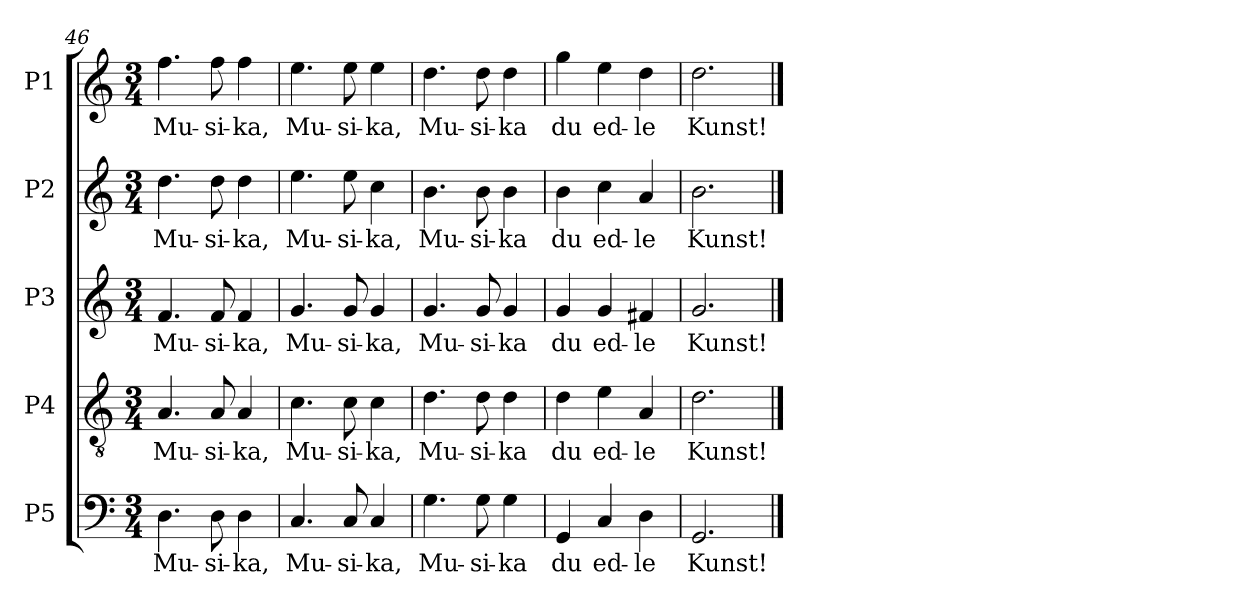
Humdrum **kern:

**kern	**text	**kern	**text	**kern	**text	**kern	**text	**kern	**text
*part5	*part5	*part4	*part4	*part3	*part3	*part2	*part2	*part1	*part1
*staff5	*staff5	*staff4	*staff4	*staff3	*staff3	*staff2	*staff2	*staff1	*staff1
*I"P5	*	*I"P4	*	*I"P3	*	*I"P2	*	*I"P1	*
!!LO:LB:g=z
*clefF4	*	*clefGv2	*	*clefG2	*	*clefG2	*	*clefG2	*
*	*	*ITrd7c12	*	*	*	*	*	*	*
*k[]	*	*k[]	*	*k[]	*	*k[]	*	*k[]	*
*C:	*	*C:	*	*C:	*	*C:	*	*C:	*
*M3/4	*	*M3/4	*	*M3/4	*	*M3/4	*	*M3/4	*
=46	=46	=46	=46	=46	=46	=46	=46	=46	=46
!	!LO:LY:b:color=#000000	!	!	!	!	!	!	!	!
!	!	!	!LO:LY:b:color=#000000	!	!	!	!	!	!
!	!	!	!	!	!LO:LY:b:color=#000000	!	!	!	!
!	!	!	!	!	!	!	!LO:LY:b:color=#000000	!	!
!	!	!	!	!	!	!	!	!	!LO:LY:b:color=#000000
4.Di\	Mu-	4.AAi/	Mu-	4.fi/	Mu-	4.ddi\	Mu-	4.ffi\	Mu-
!	!LO:LY:b:color=#000000	!	!	!	!	!	!	!	!
!	!	!	!LO:LY:b:color=#000000	!	!	!	!	!	!
!	!	!	!	!	!LO:LY:b:color=#000000	!	!	!	!
!	!	!	!	!	!	!	!LO:LY:b:color=#000000	!	!
!	!	!	!	!	!	!	!	!	!LO:LY:b:color=#000000
8Di\	-si-	8AAi/	-si-	8fi/	-si-	8ddi\	-si-	8ffi\	-si-
!	!LO:LY:b:color=#000000	!	!	!	!	!	!	!	!
!	!	!	!LO:LY:b:color=#000000	!	!	!	!	!	!
!	!	!	!	!	!LO:LY:b:color=#000000	!	!	!	!
!	!	!	!	!	!	!	!LO:LY:b:color=#000000	!	!
!	!	!	!	!	!	!	!	!	!LO:LY:b:color=#000000
4Di\	-ka,	4AAi/	-ka,	4fi/	-ka,	4ddi\	-ka,	4ffi\	-ka,
=47	=47	=47	=47	=47	=47	=47	=47	=47	=47
!	!LO:LY:b:color=#000000	!	!	!	!	!	!	!	!
!	!	!	!LO:LY:b:color=#000000	!	!	!	!	!	!
!	!	!	!	!	!LO:LY:b:color=#000000	!	!	!	!
!	!	!	!	!	!	!	!LO:LY:b:color=#000000	!	!
!	!	!	!	!	!	!	!	!	!LO:LY:b:color=#000000
4.Ci/	Mu-	4.Ci\	Mu-	4.gi/	Mu-	4.eei\	Mu-	4.eei\	Mu-
!	!LO:LY:b:color=#000000	!	!	!	!	!	!	!	!
!	!	!	!LO:LY:b:color=#000000	!	!	!	!	!	!
!	!	!	!	!	!LO:LY:b:color=#000000	!	!	!	!
!	!	!	!	!	!	!	!LO:LY:b:color=#000000	!	!
!	!	!	!	!	!	!	!	!	!LO:LY:b:color=#000000
8Ci/	-si-	8Ci\	-si-	8gi/	-si-	8eei\	-si-	8eei\	-si-
!	!LO:LY:b:color=#000000	!	!	!	!	!	!	!	!
!	!	!	!LO:LY:b:color=#000000	!	!	!	!	!	!
!	!	!	!	!	!LO:LY:b:color=#000000	!	!	!	!
!	!	!	!	!	!	!	!LO:LY:b:color=#000000	!	!
!	!	!	!	!	!	!	!	!	!LO:LY:b:color=#000000
4Ci/	-ka,	4Ci\	-ka,	4gi/	-ka,	4cci\	-ka,	4eei\	-ka,
=48	=48	=48	=48	=48	=48	=48	=48	=48	=48
!	!LO:LY:b:color=#000000	!	!	!	!	!	!	!	!
!	!	!	!LO:LY:b:color=#000000	!	!	!	!	!	!
!	!	!	!	!	!LO:LY:b:color=#000000	!	!	!	!
!	!	!	!	!	!	!	!LO:LY:b:color=#000000	!	!
!	!	!	!	!	!	!	!	!	!LO:LY:b:color=#000000
4.Gi\	Mu-	4.Di\	Mu-	4.gi/	Mu-	4.bi\	Mu-	4.ddi\	Mu-
!	!LO:LY:b:color=#000000	!	!	!	!	!	!	!	!
!	!	!	!LO:LY:b:color=#000000	!	!	!	!	!	!
!	!	!	!	!	!LO:LY:b:color=#000000	!	!	!	!
!	!	!	!	!	!	!	!LO:LY:b:color=#000000	!	!
!	!	!	!	!	!	!	!	!	!LO:LY:b:color=#000000
8Gi\	-si-	8Di\	-si-	8gi/	-si-	8bi\	-si-	8ddi\	-si-
!	!LO:LY:b:color=#000000	!	!	!	!	!	!	!	!
!	!	!	!LO:LY:b:color=#000000	!	!	!	!	!	!
!	!	!	!	!	!LO:LY:b:color=#000000	!	!	!	!
!	!	!	!	!	!	!	!LO:LY:b:color=#000000	!	!
!	!	!	!	!	!	!	!	!	!LO:LY:b:color=#000000
4Gi\	-ka	4Di\	-ka	4gi/	-ka	4bi\	-ka	4ddi\	-ka
=49	=49	=49	=49	=49	=49	=49	=49	=49	=49
!	!LO:LY:b:color=#000000	!	!	!	!	!	!	!	!
!	!	!	!LO:LY:b:color=#000000	!	!	!	!	!	!
!	!	!	!	!	!LO:LY:b:color=#000000	!	!	!	!
!	!	!	!	!	!	!	!LO:LY:b:color=#000000	!	!
!	!	!	!	!	!	!	!	!	!LO:LY:b:color=#000000
4GGi/	du	4Di\	du	4gi/	du	4bi\	du	4ggi\	du
!	!LO:LY:b:color=#000000	!	!	!	!	!	!	!	!
!	!	!	!LO:LY:b:color=#000000	!	!	!	!	!	!
!	!	!	!	!	!LO:LY:b:color=#000000	!	!	!	!
!	!	!	!	!	!	!	!LO:LY:b:color=#000000	!	!
!	!	!	!	!	!	!	!	!	!LO:LY:b:color=#000000
4Ci/	ed-	4Ei\	ed-	4gi/	ed-	4cci\	ed-	4eei\	ed-
!	!LO:LY:b:color=#000000	!	!	!	!	!	!	!	!
!	!	!	!LO:LY:b:color=#000000	!	!	!	!	!	!
!	!	!	!	!	!LO:LY:b:color=#000000	!	!	!	!
!	!	!	!	!	!	!	!LO:LY:b:color=#000000	!	!
!	!	!	!	!	!	!	!	!	!LO:LY:b:color=#000000
4Di\	-le	4AAi/	-le	4f#Xi/	-le	4ai/	-le	4ddi\	-le
=50	=50	=50	=50	=50	=50	=50	=50	=50	=50
!	!LO:LY:b:color=#000000	!	!	!	!	!	!	!	!
!	!	!	!LO:LY:b:color=#000000	!	!	!	!	!	!
!	!	!	!	!	!LO:LY:b:color=#000000	!	!	!	!
!	!	!	!	!	!	!	!LO:LY:b:color=#000000	!	!
!	!	!	!	!	!	!	!	!	!LO:LY:b:color=#000000
2.GGi/	Kunst!	2.Di\	Kunst!	2.gi/	Kunst!	2.bi\	Kunst!	2.ddi\	Kunst!
==	==	==	==	==	==	==	==	==	==
*-	*-	*-	*-	*-	*-	*-	*-	*-	*-
